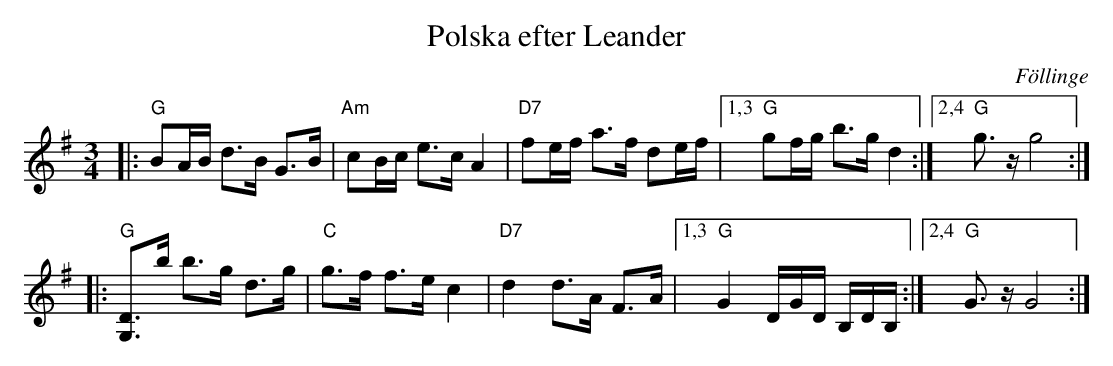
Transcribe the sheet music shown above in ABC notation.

X:1
T: Polska efter Leander
O: F\"ollinge
M: 3/4
L: 1/16
K: G
|: "G"B2AB d3B G3B | "Am"c2Bc e3c A4 | "D7"f2ef a3f d2ef |1,3 "G"g2fg b3g d4 :|2,4 "G"g3z g8 :|
|: "G"[G,3D3]b b3g d3g | "C"g3f f3e c4 | "D7"d4 d3A F3A |1,3 "G"G4 DGD B,DB, :|2,4 "G"G3z G8 :|
